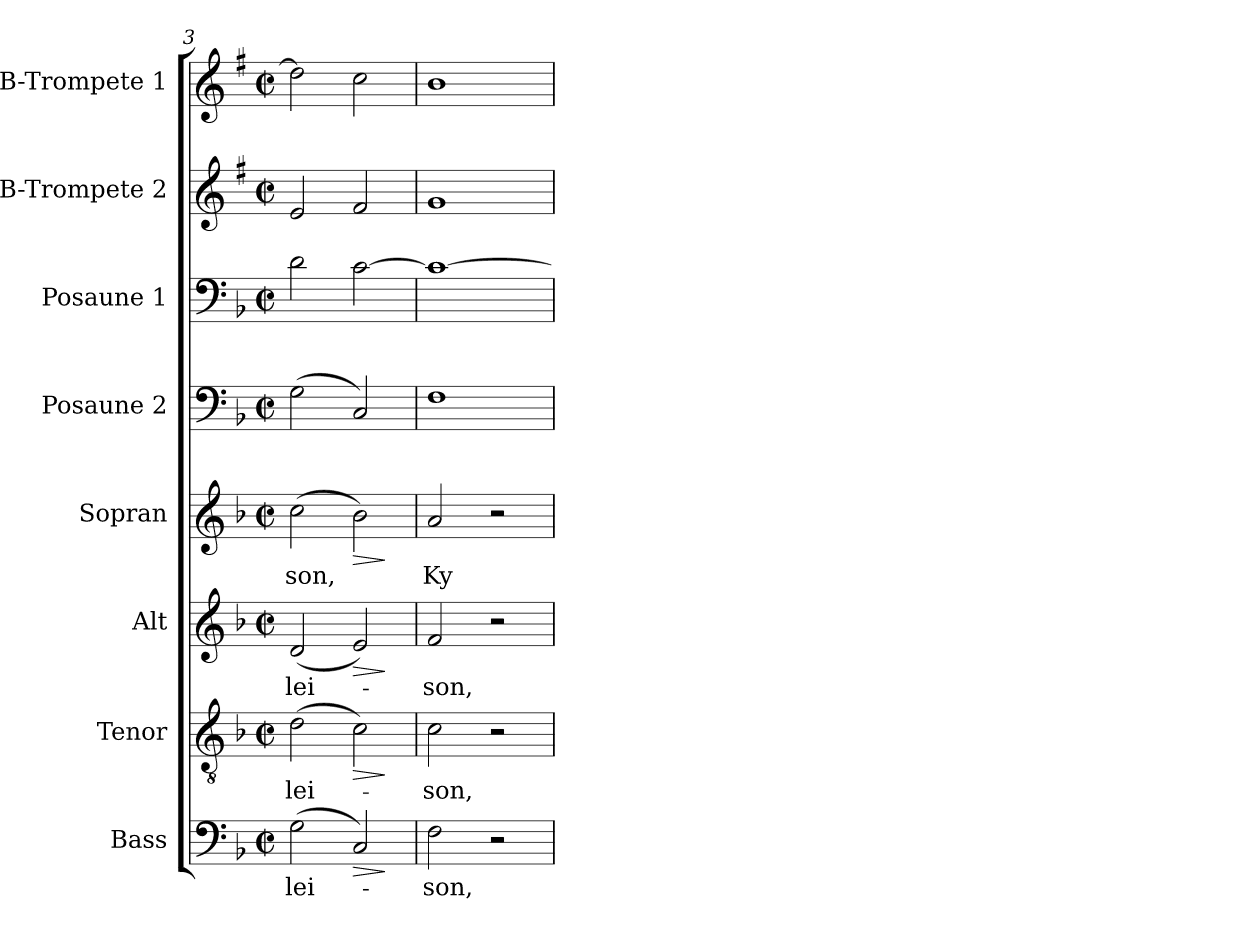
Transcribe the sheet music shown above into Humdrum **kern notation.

**kern	**text	**dynam	**kern	**text	**dynam	**kern	**text	**dynam	**kern	**text	**dynam	**kern	**kern	**kern	**kern
*part8	*part8	*part8	*part7	*part7	*part7	*part6	*part6	*part6	*part5	*part5	*part5	*part4	*part3	*part2	*part1
*staff8	*staff8	*staff8	*staff7	*staff7	*staff7	*staff6	*staff6	*staff6	*staff5	*staff5	*staff5	*staff4	*staff3	*staff2	*staff1
*I"Bass	*	*	*I"Tenor	*	*	*I"Alt	*	*	*I"Sopran	*	*	*I"Posaune 2	*I"Posaune 1	*I"B-Trompete 2	*I"B-Trompete 1
*I'B.	*	*	*I'T.	*	*	*I'A.	*	*	*I'S.	*	*	*I'Pos. 2	*I'Pos. 1	*I'B Trp. 2	*I'B Trp. 1
*clefF4	*	*	*clefGv2	*	*	*clefG2	*	*	*clefG2	*	*	*clefF4	*clefF4	*clefG2	*clefG2
*	*	*	*	*	*	*	*	*	*	*	*	*	*	*ITrd1c2	*ITrd1c2
*k[b-]	*	*	*k[b-]	*	*	*k[b-]	*	*	*k[b-]	*	*	*k[b-]	*k[b-]	*k[b-]	*k[b-]
*F:	*	*	*F:	*	*	*F:	*	*	*F:	*	*	*F:	*F:	*F:	*F:
*M2/2	*	*	*M2/2	*	*	*M2/2	*	*	*M2/2	*	*	*M2/2	*M2/2	*M2/2	*M2/2
*met(c|)	*	*	*met(c|)	*	*	*met(c|)	*	*	*met(c|)	*	*	*met(c|)	*met(c|)	*met(c|)	*met(c|)
=3	=3	=3	=3	=3	=3	=3	=3	=3	=3	=3	=3	=3	=3	=3	=3
!	!LO:LY:b	!	!	!LO:LY:b	!	!	!LO:LY:b	!	!	!LO:LY:b	!	!	!	!	!
(>2G\	-lei-	.	(>2d\	-lei-	.	(<2d/	-lei-	.	(>2cc\	-son,	.	(>2G\	2d\	2d/	2cc\]
!	!	!LO:HP:b	!	!	!LO:HP:b	!	!	!LO:HP:b	!	!	!LO:HP:b	!	!	!	!
2C/)	.	>	2c\)	.	>	2e/)	.	>	2b-\)	.	>	2C/)	[2c\	2e/	2b-\
.	.	]	.	.	]	.	.	]	.	.	]	.	.	.	.
=4	=4	=4	=4	=4	=4	=4	=4	=4	=4	=4	=4	=4	=4	=4	=4
!	!LO:LY:b	!	!	!LO:LY:b	!	!	!LO:LY:b	!	!	!LO:LY:b	!	!	!	!	!
2F\	-son,	.	2c\	-son,	.	2f/	-son,	.	2a/	Ky-	.	1F	1c_	1f	1a
2r	.	.	2r	.	.	2r	.	.	2r	.	.	.	.	.	.
=	=	=	=	=	=	=	=	=	=	=	=	=	=	=	=
*-	*-	*-	*-	*-	*-	*-	*-	*-	*-	*-	*-	*-	*-	*-	*-
